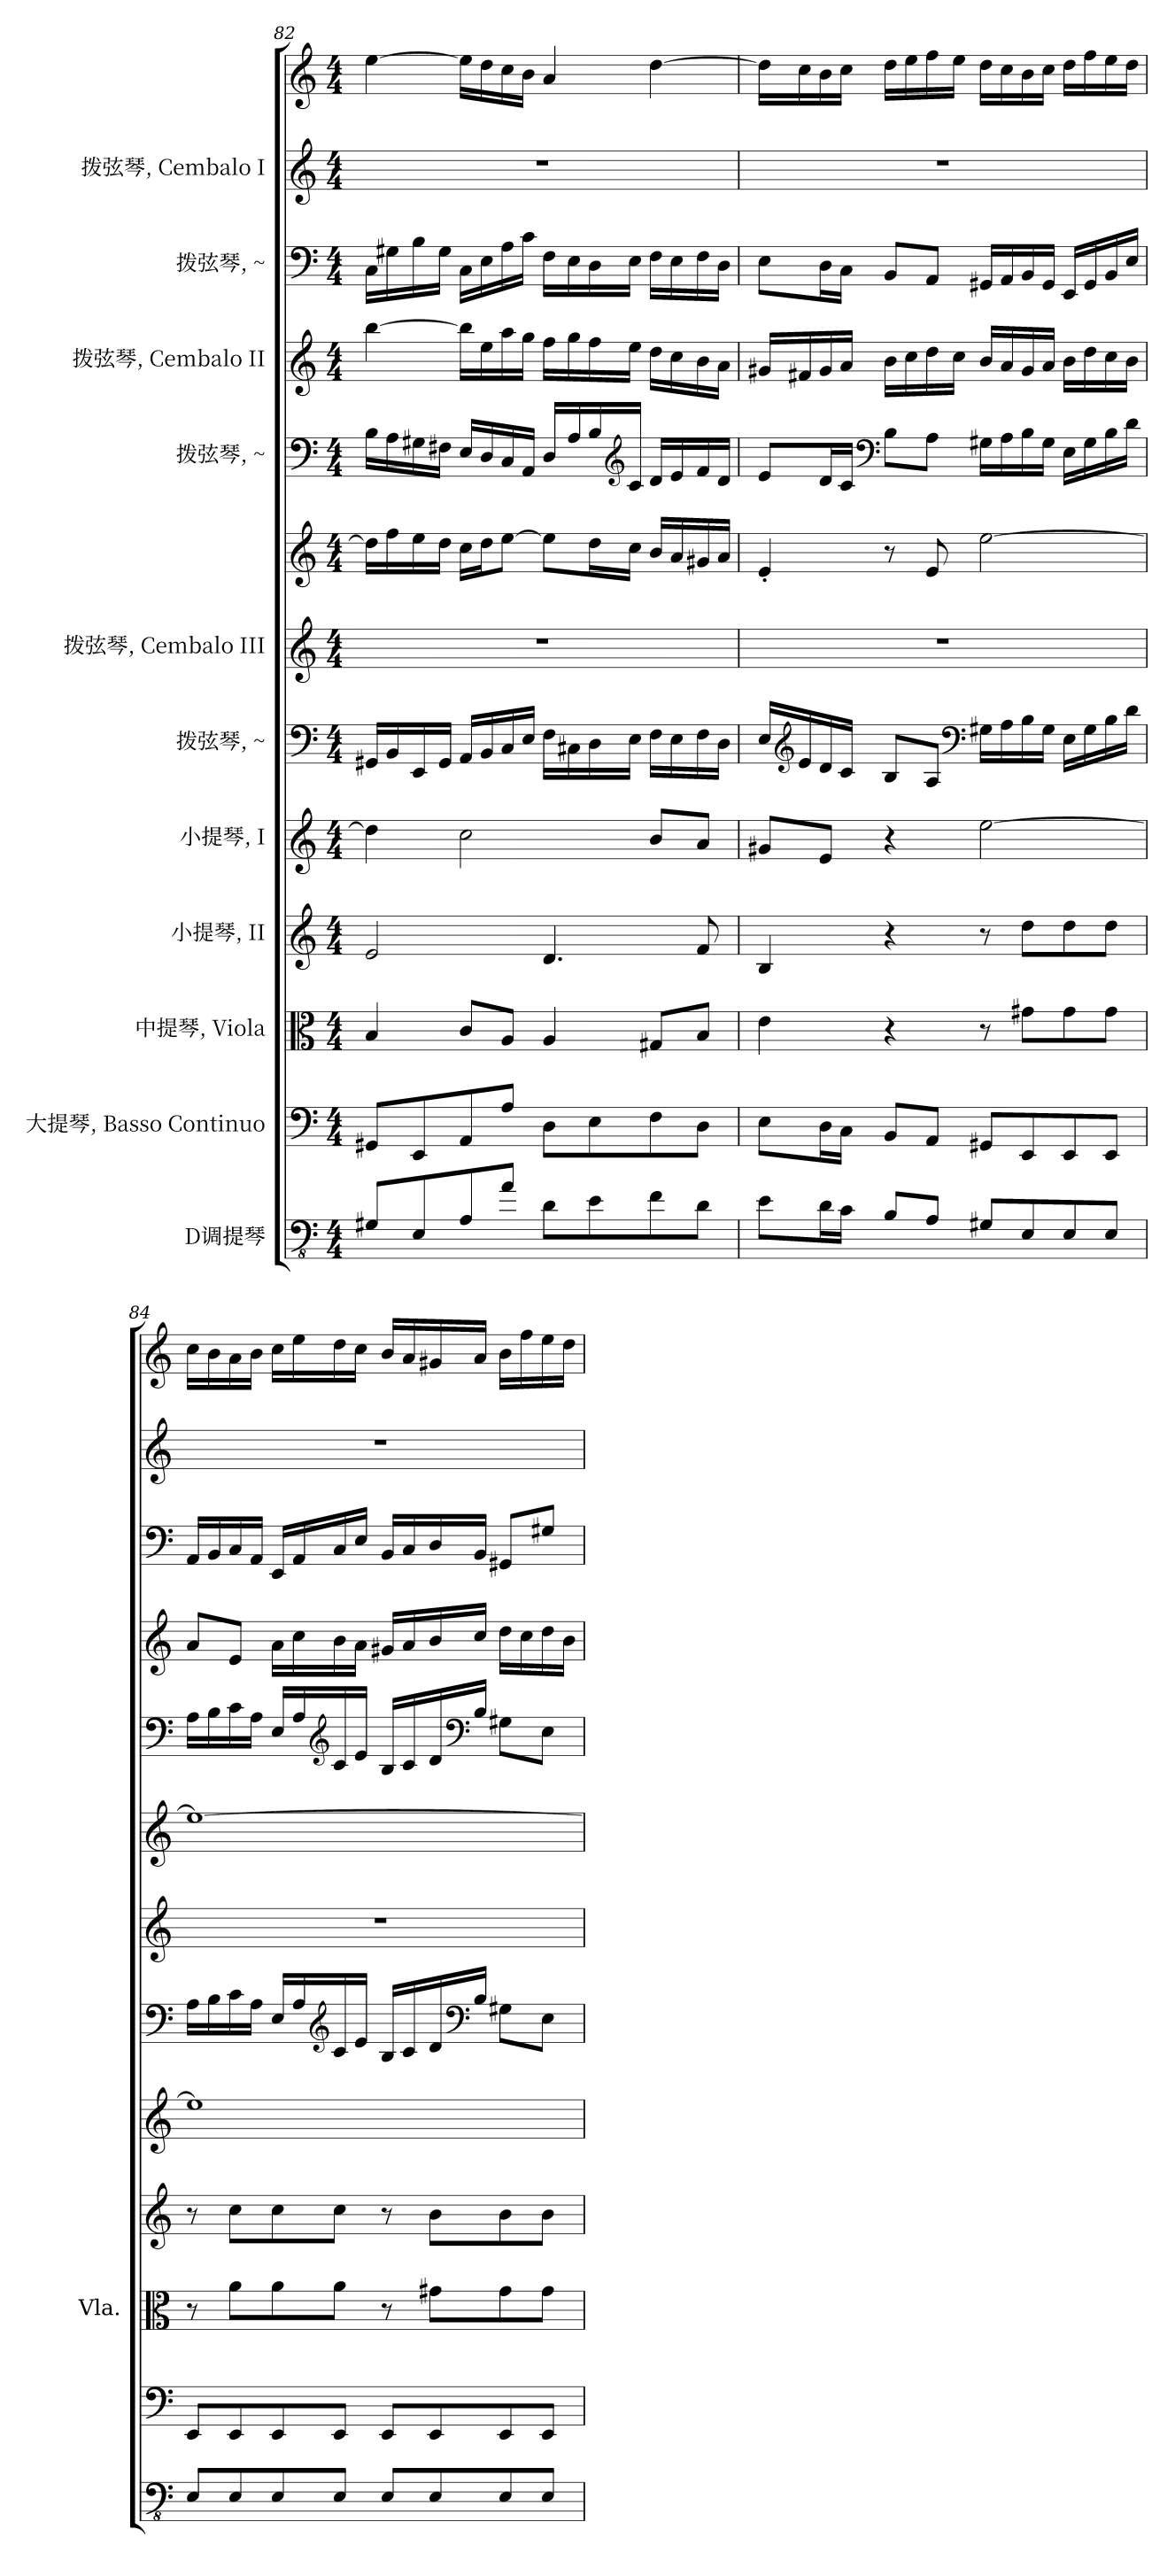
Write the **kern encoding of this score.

**kern	**kern	**kern	**kern	**kern	**kern	**kern	**kern	**kern	**kern	**kern	**kern	**kern
*part11	*part10	*part9	*part8	*part7	*part6	*part5	*part5	*part4	*part3	*part2	*part1	*part1
*staff13	*staff12	*staff11	*staff10	*staff9	*staff8	*staff7	*staff6	*staff5	*staff4	*staff3	*staff2	*staff1
*I"D调提琴	*I"大提琴, Basso Continuo	*I"中提琴, Viola	*I"小提琴, II	*I"小提琴, I	*I"拨弦琴, ~	*I"拨弦琴, Cembalo III	*	*I"拨弦琴, ~	*I"拨弦琴, Cembalo II	*I"拨弦琴, ~	*I"拨弦琴, Cembalo I	*
*	*	*I'Vla.	*	*	*	*	*	*	*	*	*	*
!!LO:PB:g=z
*clefFv4	*clefF4	*clefC3	*clefG2	*clefG2	*clefF4	*clefG2	*clefG2	*clefF4	*clefG2	*clefF4	*clefG2	*clefG2
*ITrd7c12	*	*	*	*	*	*	*	*	*	*	*	*
*k[]	*k[]	*k[]	*k[]	*k[]	*k[]	*k[]	*k[]	*k[]	*k[]	*k[]	*k[]	*k[]
*M4/4	*M4/4	*M4/4	*M4/4	*M4/4	*M4/4	*M4/4	*M4/4	*M4/4	*M4/4	*M4/4	*M4/4	*M4/4
=82	=82	=82	=82	=82	=82	=82	=82	=82	=82	=82	=82	=82
8GGG#X/L	8GG#X/L	4B/	2e/	4dd\]	16GG#X/LL	1r	16dd\LL]	16B\LL	[4bb\	16C\LL	1r	[4ee\
.	.	.	.	.	16BB/	.	16ff\	16A\	.	16G#X\	.	.
8EEE/	8EE/	.	.	.	16EE/	.	16ee\	16G#X\	.	16B\	.	.
.	.	.	.	.	16GG#/JJ	.	16dd\JJ	16F#X\JJ	.	16G#\JJ	.	.
8AAA/	8AA/	8c/L	.	2cc\	16AA/LL	.	16cc\LL	16E/LL	16bb\LL]	16C\LL	.	16ee\LL]
.	.	.	.	.	16BB/	.	16dd\J	16D/	16ee\	16E\	.	16dd\
8AA/J	8A/J	8A/J	.	.	16C/	.	[8ee\J	16C/	16aa\	16A\	.	16cc\
.	.	.	.	.	16E/JJ	.	.	16AA/JJ	16gg\JJ	16c\JJ	.	16b\JJ
8DD\L	8D\L	4A/	4.d/	.	16F\LL	.	8ee\L]	16D/LL	16ff\LL	16F\LL	.	4a/
.	.	.	.	.	16C#X\	.	.	16A/	16gg\	16E\	.	.
8EE\	8E\	.	.	.	16D\	.	16dd\L	16B/	16ff\	16D\	.	.
*	*	*	*	*	*	*	*	*clefG2	*	*	*	*
.	.	.	.	.	16E\JJ	.	16cc\JJ	16c/JJ	16ee\JJ	16E\JJ	.	.
8FF\	8F\	8G#X/L	.	8b/L	16F\LL	.	16b/LL	16d/LL	16dd\LL	16F\LL	.	[4dd\
.	.	.	.	.	16E\	.	16a/	16e/	16cc\	16E\	.	.
8DD\J	8D\J	8B/J	8f/	8a/J	16F\	.	16g#X/	16f/	16b\	16F\	.	.
.	.	.	.	.	16D\JJ	.	16a/JJ	16d/JJ	16a\JJ	16D\JJ	.	.
=83	=83	=83	=83	=83	=83	=83	=83	=83	=83	=83	=83	=83
8EE\L	8E\L	4e\	4B/	8g#X/L	16E/LL	1r	4e'/	8e/L	16g#X/LL	8E\L	1r	16dd\LL]
*	*	*	*	*	*clefG2	*	*	*	*	*	*	*
.	.	.	.	.	16e/	.	.	.	16f#X/	.	.	16cc\
16DD\L	16D\L	.	.	8e/J	16d/	.	.	16d/L	16g#/	16D\L	.	16b\
16CC\JJ	16C\JJ	.	.	.	16c/JJ	.	.	16c/JJ	16a/JJ	16C\JJ	.	16cc\JJ
*	*	*	*	*	*	*	*	*clefF4	*	*	*	*
8BBB/L	8BB/L	4r	4r	4r	8B/L	.	8r	8B\L	16b\LL	8BB/L	.	16dd\LL
.	.	.	.	.	.	.	.	.	16cc\	.	.	16ee\
8AAA/J	8AA/J	.	.	.	8A/J	.	8e/	8A\J	16dd\	8AA/J	.	16ff\
.	.	.	.	.	.	.	.	.	16cc\JJ	.	.	16ee\JJ
*	*	*	*	*	*clefF4	*	*	*	*	*	*	*
8GGG#X/L	8GG#X/L	8r	8r	[2ee\	16G#X\LL	.	[2ee\	16G#X\LL	16b/LL	16GG#X/LL	.	16dd\LL
.	.	.	.	.	16A\	.	.	16A\	16a/	16AA/	.	16cc\
8EEE/	8EE/	8g#X\L	8dd\L	.	16B\	.	.	16B\	16g#/	16BB/	.	16b\
.	.	.	.	.	16G#\JJ	.	.	16G#\JJ	16a/JJ	16GG#/JJ	.	16cc\JJ
8EEE/	8EE/	8g#\	8dd\	.	16E\LL	.	.	16E\LL	16b\LL	16EE/LL	.	16dd\LL
.	.	.	.	.	16G#\	.	.	16G#\	16dd\	16GG#/	.	16ff\
8EEE/J	8EE/J	8g#\J	8dd\J	.	16B\	.	.	16B\	16cc\	16BB/	.	16ee\
.	.	.	.	.	16d\JJ	.	.	16d\JJ	16b\JJ	16E/JJ	.	16dd\JJ
!!LO:PB:g=z
=84	=84	=84	=84	=84	=84	=84	=84	=84	=84	=84	=84	=84
8EEE/L	8EE/L	8r	8r	1ee]	16A\LL	1r	1ee_	16A\LL	8a/L	16AA/LL	1r	16cc\LL
.	.	.	.	.	16B\	.	.	16B\	.	16BB/	.	16b\
8EEE/	8EE/	8a\L	8cc\L	.	16c\	.	.	16c\	8e/J	16C/	.	16a\
.	.	.	.	.	16A\JJ	.	.	16A\JJ	.	16AA/JJ	.	16b\JJ
8EEE/	8EE/	8a\	8cc\	.	16E/LL	.	.	16E/LL	16a\LL	16EE/LL	.	16cc\LL
.	.	.	.	.	16A/	.	.	16A/	16cc\	16AA/	.	16ee\
*	*	*	*	*	*clefG2	*	*	*clefG2	*	*	*	*
8EEE/J	8EE/J	8a\J	8cc\J	.	16c/	.	.	16c/	16b\	16C/	.	16dd\
.	.	.	.	.	16e/JJ	.	.	16e/JJ	16a\JJ	16E/JJ	.	16cc\JJ
8EEE/L	8EE/L	8r	8r	.	16B/LL	.	.	16B/LL	16g#X/LL	16BB/LL	.	16b/LL
.	.	.	.	.	16c/	.	.	16c/	16a/	16C/	.	16a/
8EEE/	8EE/	8g#X\L	8b\L	.	16d/	.	.	16d/	16b/	16D/	.	16g#X/
*	*	*	*	*	*clefF4	*	*	*clefF4	*	*	*	*
.	.	.	.	.	16B/JJ	.	.	16B/JJ	16cc/JJ	16BB/JJ	.	16a/JJ
8EEE/	8EE/	8g#\	8b\	.	8G#X\L	.	.	8G#X\L	16dd\LL	8GG#X/L	.	16b\LL
.	.	.	.	.	.	.	.	.	16cc\	.	.	16ff\
8EEE/J	8EE/J	8g#\J	8b\J	.	8E\J	.	.	8E\J	16dd\	8G#X/J	.	16ee\
.	.	.	.	.	.	.	.	.	16b\JJ	.	.	16dd\JJ
=	=	=	=	=	=	=	=	=	=	=	=	=
*-	*-	*-	*-	*-	*-	*-	*-	*-	*-	*-	*-	*-
